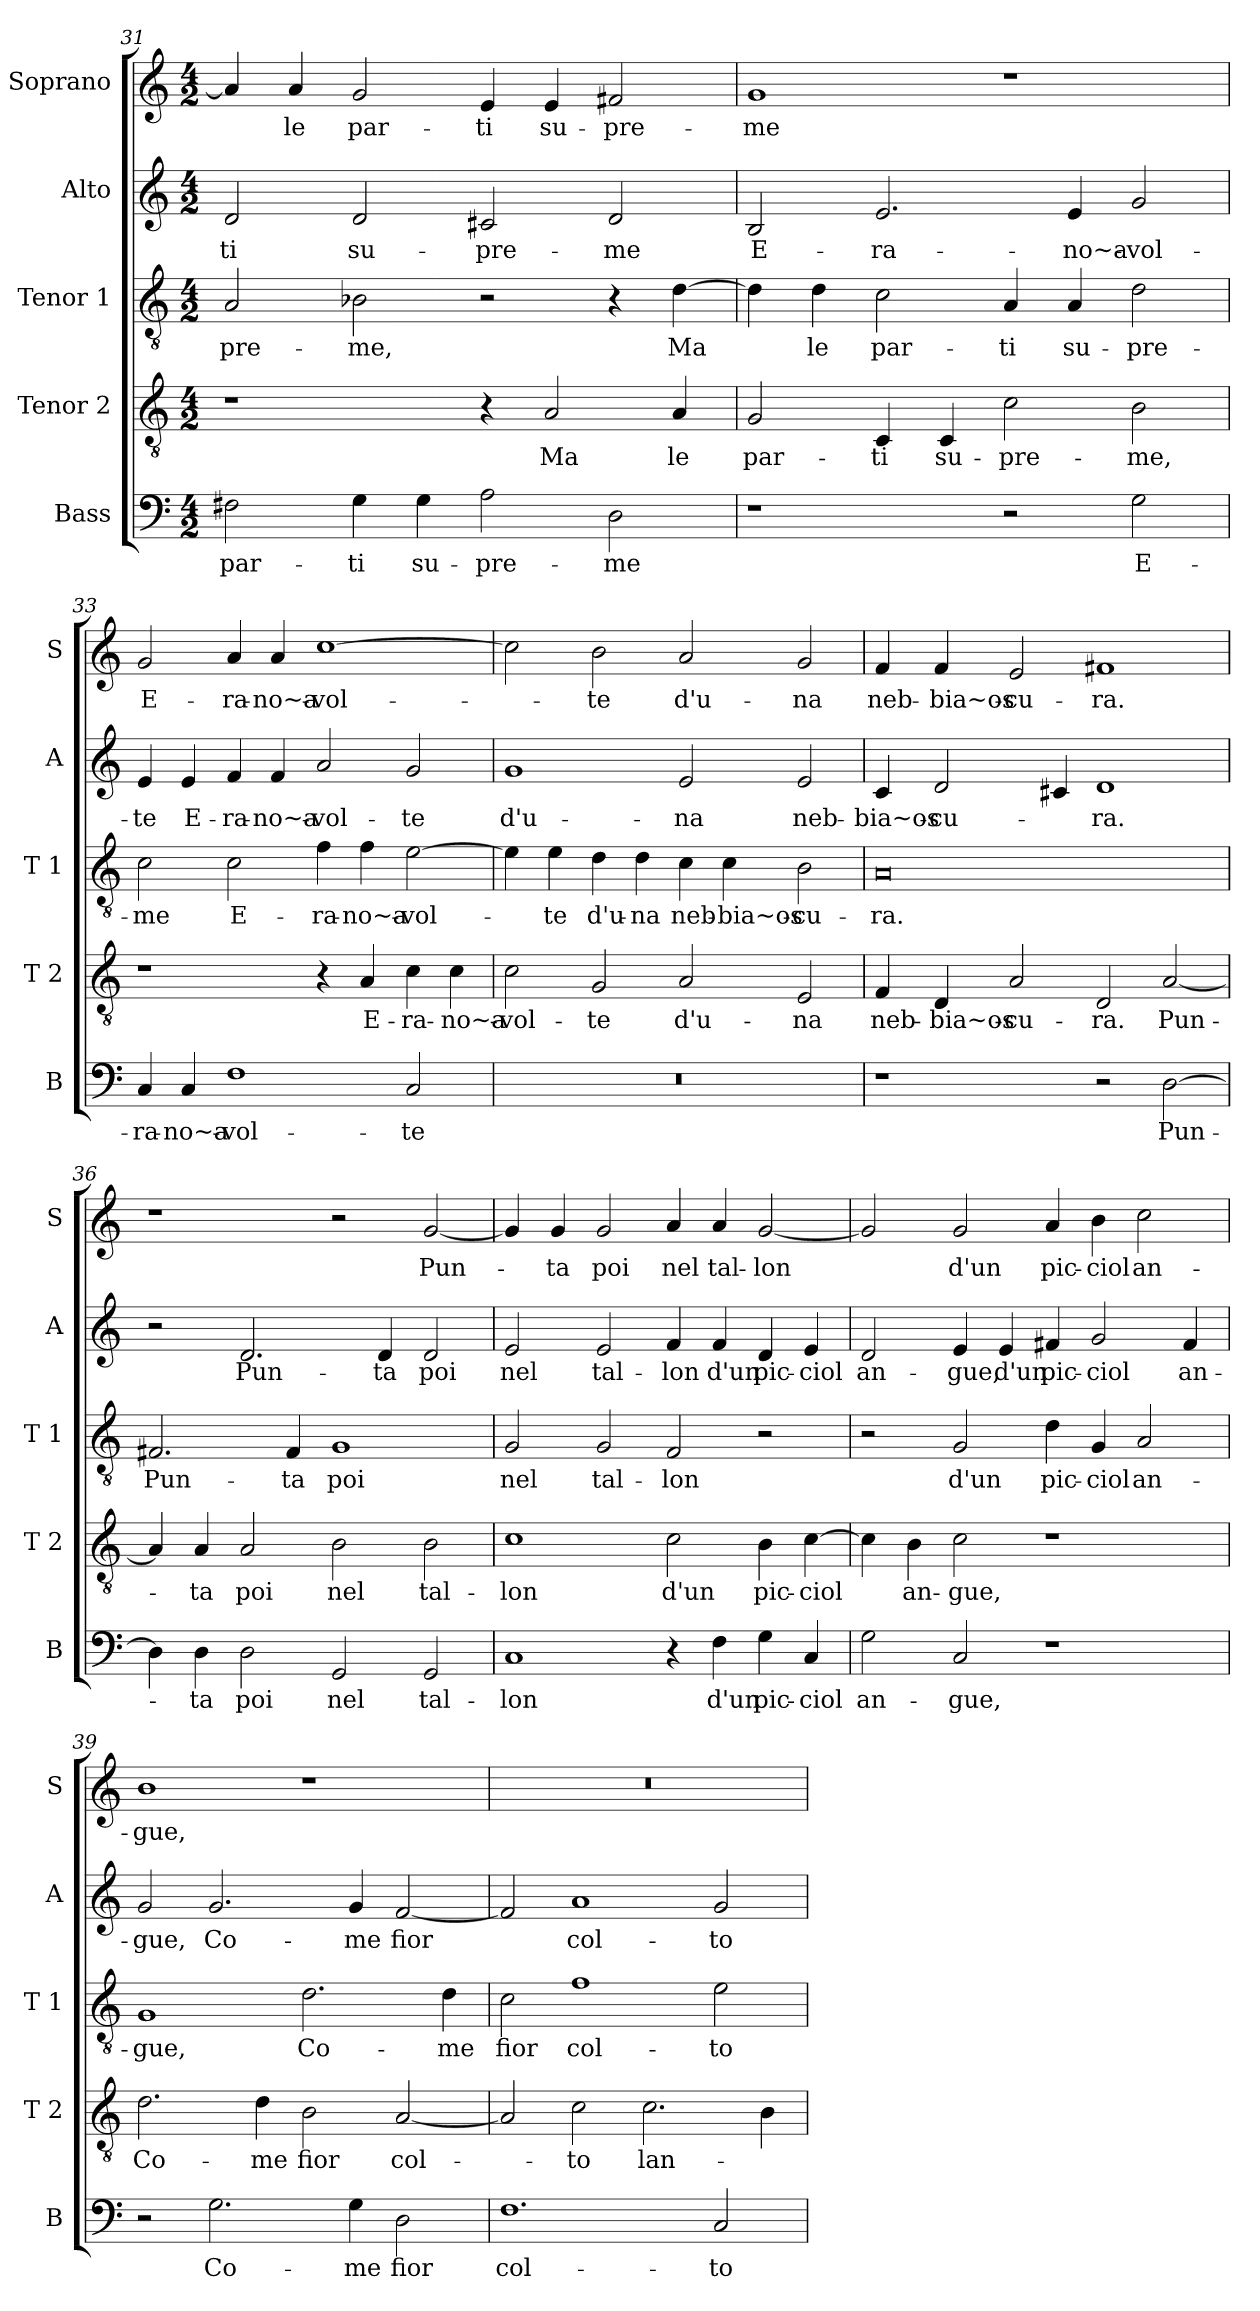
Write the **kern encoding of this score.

**kern	**text	**kern	**text	**kern	**text	**kern	**text	**kern	**text
*part5	*part5	*part4	*part4	*part3	*part3	*part2	*part2	*part1	*part1
*staff5	*staff5	*staff4	*staff4	*staff3	*staff3	*staff2	*staff2	*staff1	*staff1
*I"Bass	*	*I"Tenor 2	*	*I"Tenor 1	*	*I"Alto	*	*I"Soprano	*
*I'B	*	*I'T 2	*	*I'T 1	*	*I'A	*	*I'S	*
!!LO:PB:g=z
*clefF4	*	*clefGv2	*	*clefGv2	*	*clefG2	*	*clefG2	*
*k[]	*	*k[]	*	*k[]	*	*k[]	*	*k[]	*
*C:	*	*C:	*	*C:	*	*C:	*	*C:	*
*M4/2	*	*M4/2	*	*M4/2	*	*M4/2	*	*M4/2	*
=31	=31	=31	=31	=31	=31	=31	=31	=31	=31
!	!LO:LY:b	!	!	!	!LO:LY:b	!	!LO:LY:b	!	!
2F#X\	par-	1r	.	2A/	-pre-	2d/	-ti	4a/]	.
!	!	!	!	!	!	!	!	!	!LO:LY:b
.	.	.	.	.	.	.	.	4a/	le
!	!LO:LY:b	!	!	!	!LO:LY:b	!	!LO:LY:b	!	!LO:LY:b
4G\	-ti	.	.	2B-X\	-me,	2d/	su-	2g/	par-
!	!LO:LY:b	!	!	!	!	!	!	!	!
4G\	su-	.	.	.	.	.	.	.	.
!	!LO:LY:b	!	!	!	!	!	!LO:LY:b	!	!LO:LY:b
2A\	-pre-	4r	.	2r	.	2c#X/	-pre-	4e/	-ti
!	!	!	!LO:LY:b	!	!	!	!	!	!LO:LY:b
.	.	2A/	Ma	.	.	.	.	4e/	su-
!	!LO:LY:b	!	!	!	!	!	!LO:LY:b	!	!LO:LY:b
2D\	-me	.	.	4r	.	2d/	-me	2f#X/	-pre-
!	!	!	!LO:LY:b	!	!LO:LY:b	!	!	!	!
.	.	4A/	le	[4d\	Ma	.	.	.	.
=32	=32	=32	=32	=32	=32	=32	=32	=32	=32
!	!	!	!LO:LY:b	!	!	!	!LO:LY:b	!	!LO:LY:b
1r	.	2G/	par-	4d\]	.	2B/	E-	1g	-me
!	!	!	!	!	!LO:LY:b	!	!	!	!
.	.	.	.	4d\	le	.	.	.	.
!	!	!	!LO:LY:b	!	!LO:LY:b	!	!LO:LY:b	!	!
.	.	4C/	-ti	2c\	par-	2.e/	-ra-	.	.
!	!	!	!LO:LY:b	!	!	!	!	!	!
.	.	4C/	su-	.	.	.	.	.	.
!	!	!	!LO:LY:b	!	!LO:LY:b	!	!	!	!
2r	.	2c\	-pre-	4A/	-ti	.	.	1r	.
!	!	!	!	!	!LO:LY:b	!	!LO:LY:b	!	!
.	.	.	.	4A/	su-	4e/	-no~a-	.	.
!	!LO:LY:b	!	!LO:LY:b	!	!LO:LY:b	!	!LO:LY:b	!	!
2G\	E-	2B\	-me,	2d\	-pre-	2g/	-vol-	.	.
=33	=33	=33	=33	=33	=33	=33	=33	=33	=33
!	!LO:LY:b	!	!	!	!LO:LY:b	!	!LO:LY:b	!	!LO:LY:b
4C/	-ra-	1r	.	2c\	-me	4e/	-te	2g/	E-
!	!LO:LY:b	!	!	!	!	!	!LO:LY:b	!	!
4C/	-no~a-	.	.	.	.	4e/	E-	.	.
!	!LO:LY:b	!	!	!	!LO:LY:b	!	!LO:LY:b	!	!LO:LY:b
1F	-vol-	.	.	2c\	E-	4f/	-ra-	4a/	-ra-
!	!	!	!	!	!	!	!LO:LY:b	!	!LO:LY:b
.	.	.	.	.	.	4f/	-no~a-	4a/	-no~a-
!	!	!	!	!	!LO:LY:b	!	!LO:LY:b	!	!LO:LY:b
.	.	4r	.	4f\	-ra-	2a/	-vol-	[1cc	-vol-
!	!	!	!LO:LY:b	!	!LO:LY:b	!	!	!	!
.	.	4A/	E-	4f\	-no~a-	.	.	.	.
!	!LO:LY:b	!	!LO:LY:b	!	!LO:LY:b	!	!LO:LY:b	!	!
2C/	-te	4c\	-ra-	[2e\	-vol-	2g/	-te	.	.
!	!	!	!LO:LY:b	!	!	!	!	!	!
.	.	4c\	-no~a-	.	.	.	.	.	.
!!LO:LB:g=z
=34	=34	=34	=34	=34	=34	=34	=34	=34	=34
!	!	!	!LO:LY:b	!	!	!	!LO:LY:b	!	!
0r	.	2c\	-vol-	4e\]	.	1g	d'u-	2cc\]	.
!	!	!	!	!	!LO:LY:b	!	!	!	!
.	.	.	.	4e\	-te	.	.	.	.
!	!	!	!LO:LY:b	!	!LO:LY:b	!	!	!	!LO:LY:b
.	.	2G/	-te	4d\	d'u-	.	.	2b\	-te
!	!	!	!	!	!LO:LY:b	!	!	!	!
.	.	.	.	4d\	-na	.	.	.	.
!	!	!	!LO:LY:b	!	!LO:LY:b	!	!LO:LY:b	!	!LO:LY:b
.	.	2A/	d'u-	4c\	neb-	2e/	-na	2a/	d'u-
!	!	!	!	!	!LO:LY:b	!	!	!	!
.	.	.	.	4c\	-bia~os-	.	.	.	.
!	!	!	!LO:LY:b	!	!LO:LY:b	!	!LO:LY:b	!	!LO:LY:b
.	.	2E/	-na	2B\	-cu-	2e/	neb-	2g/	-na
=35	=35	=35	=35	=35	=35	=35	=35	=35	=35
!	!	!	!LO:LY:b	!	!LO:LY:b	!	!LO:LY:b	!	!LO:LY:b
1r	.	4F/	neb-	0A	-ra.	4c/	-bia~os-	4f/	neb-
!	!	!	!LO:LY:b	!	!	!	!LO:LY:b	!	!LO:LY:b
.	.	4D/	-bia~os-	.	.	2d/	-cu-	4f/	-bia~os-
!	!	!	!LO:LY:b	!	!	!	!	!	!LO:LY:b
.	.	2A/	-cu-	.	.	.	.	2e/	-cu-
.	.	.	.	.	.	4c#X/	.	.	.
!	!	!	!LO:LY:b	!	!	!	!LO:LY:b	!	!LO:LY:b
2r	.	2D/	-ra.	.	.	1d	-ra.	1f#X	-ra.
!	!LO:LY:b	!	!LO:LY:b	!	!	!	!	!	!
[2D\	Pun-	[2A/	Pun-	.	.	.	.	.	.
=36	=36	=36	=36	=36	=36	=36	=36	=36	=36
!	!	!	!	!	!LO:LY:b	!	!	!	!
4D\]	.	4A/]	.	2.F#X/	Pun-	2r	.	1r	.
!	!LO:LY:b	!	!LO:LY:b	!	!	!	!	!	!
4D\	-ta	4A/	-ta	.	.	.	.	.	.
!	!LO:LY:b	!	!LO:LY:b	!	!	!	!LO:LY:b	!	!
2D\	poi	2A/	poi	.	.	2.d/	Pun-	.	.
!	!	!	!	!	!LO:LY:b	!	!	!	!
.	.	.	.	4F#/	-ta	.	.	.	.
!	!LO:LY:b	!	!LO:LY:b	!	!LO:LY:b	!	!	!	!
2GG/	nel	2B\	nel	1G	poi	.	.	2r	.
!	!	!	!	!	!	!	!LO:LY:b	!	!
.	.	.	.	.	.	4d/	-ta	.	.
!	!LO:LY:b	!	!LO:LY:b	!	!	!	!LO:LY:b	!	!LO:LY:b
2GG/	tal-	2B\	tal-	.	.	2d/	poi	[2g/	Pun-
!!LO:LB:g=z
=37	=37	=37	=37	=37	=37	=37	=37	=37	=37
!	!LO:LY:b	!	!LO:LY:b	!	!LO:LY:b	!	!LO:LY:b	!	!
1C	-lon	1c	-lon	2G/	nel	2e/	nel	4g/]	.
!	!	!	!	!	!	!	!	!	!LO:LY:b
.	.	.	.	.	.	.	.	4g/	-ta
!	!	!	!	!	!LO:LY:b	!	!LO:LY:b	!	!LO:LY:b
.	.	.	.	2G/	tal-	2e/	tal-	2g/	poi
!	!	!	!LO:LY:b	!	!LO:LY:b	!	!LO:LY:b	!	!LO:LY:b
4r	.	2c\	d'un	2F/	-lon	4f/	-lon	4a/	nel
!	!LO:LY:b	!	!	!	!	!	!LO:LY:b	!	!LO:LY:b
4F\	d'un	.	.	.	.	4f/	d'un	4a/	tal-
!	!LO:LY:b	!	!LO:LY:b	!	!	!	!LO:LY:b	!	!LO:LY:b
4G\	pic-	4B\	pic-	2r	.	4d/	pic-	[2g/	-lon
!	!LO:LY:b	!	!LO:LY:b	!	!	!	!LO:LY:b	!	!
4C/	-ciol	[4c\	-ciol	.	.	4e/	-ciol	.	.
=38	=38	=38	=38	=38	=38	=38	=38	=38	=38
!	!LO:LY:b	!	!	!	!	!	!LO:LY:b	!	!
2G\	an-	4c\]	.	2r	.	2d/	an-	2g/]	.
!	!	!	!LO:LY:b	!	!	!	!	!	!
.	.	4B\	an-	.	.	.	.	.	.
!	!LO:LY:b	!	!LO:LY:b	!	!LO:LY:b	!	!LO:LY:b	!	!LO:LY:b
2C/	-gue,	2c\	-gue,	2G/	d'un	4e/	-gue,	2g/	d'un
!	!	!	!	!	!	!	!LO:LY:b	!	!
.	.	.	.	.	.	4e/	d'un	.	.
!	!	!	!	!	!LO:LY:b	!	!LO:LY:b	!	!LO:LY:b
1r	.	1r	.	4d\	pic-	4f#X/	pic-	4a/	pic-
!	!	!	!	!	!LO:LY:b	!	!LO:LY:b	!	!LO:LY:b
.	.	.	.	4G/	-ciol	2g/	-ciol	4b\	-ciol
!	!	!	!	!	!LO:LY:b	!	!	!	!LO:LY:b
.	.	.	.	2A/	an-	.	.	2cc\	an-
!	!	!	!	!	!	!	!LO:LY:b	!	!
.	.	.	.	.	.	4f#/	an-	.	.
=39	=39	=39	=39	=39	=39	=39	=39	=39	=39
!	!	!	!LO:LY:b	!	!LO:LY:b	!	!LO:LY:b	!	!LO:LY:b
2r	.	2.d\	Co-	1G	-gue,	2g/	-gue,	1b	-gue,
!	!LO:LY:b	!	!	!	!	!	!LO:LY:b	!	!
2.G\	Co-	.	.	.	.	2.g/	Co-	.	.
!	!	!	!LO:LY:b	!	!	!	!	!	!
.	.	4d\	-me	.	.	.	.	.	.
!	!	!	!LO:LY:b	!	!LO:LY:b	!	!	!	!
.	.	2B\	fior	2.d\	Co-	.	.	1r	.
!	!LO:LY:b	!	!	!	!	!	!LO:LY:b	!	!
4G\	-me	.	.	.	.	4g/	-me	.	.
!	!LO:LY:b	!	!LO:LY:b	!	!	!	!LO:LY:b	!	!
2D\	fior	[2A/	col-	.	.	[2f/	fior	.	.
!	!	!	!	!	!LO:LY:b	!	!	!	!
.	.	.	.	4d\	-me	.	.	.	.
!!LO:PB:g=z
=40	=40	=40	=40	=40	=40	=40	=40	=40	=40
!	!LO:LY:b	!	!	!	!LO:LY:b	!	!	!	!
1.F	col-	2A/]	.	2c\	fior	2f/]	.	0r	.
!	!	!	!LO:LY:b	!	!LO:LY:b	!	!LO:LY:b	!	!
.	.	2c\	-to	1f	col-	1a	col-	.	.
!	!	!	!LO:LY:b	!	!	!	!	!	!
.	.	2.c\	lan-	.	.	.	.	.	.
!	!LO:LY:b	!	!	!	!LO:LY:b	!	!LO:LY:b	!	!
2C/	-to	.	.	2e\	-to	2g/	-to	.	.
.	.	4B\	.	.	.	.	.	.	.
=	=	=	=	=	=	=	=	=	=
*-	*-	*-	*-	*-	*-	*-	*-	*-	*-
